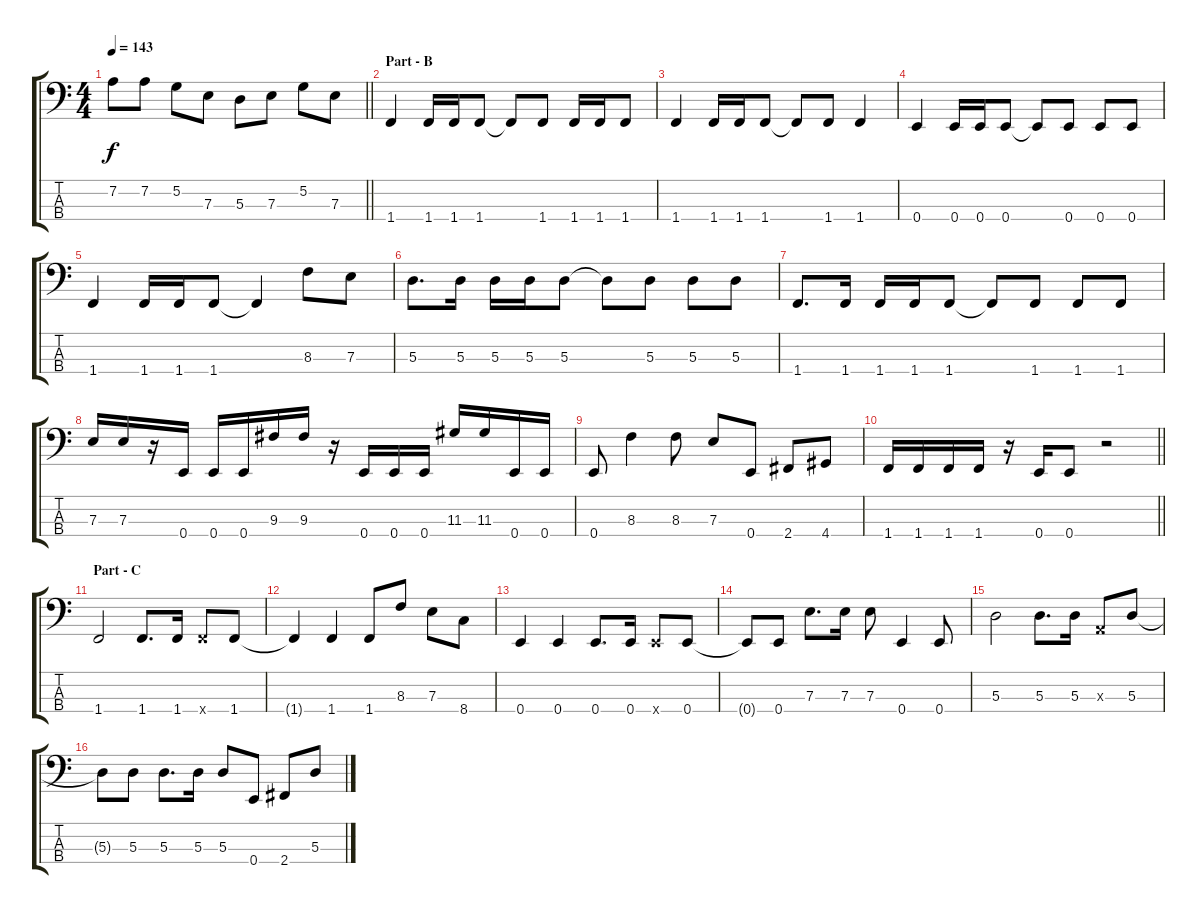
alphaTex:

\track "" {instrument electricbasspick}
\staff {score tabs}
\tuning (G2 D2 A1 E1) {hide}
\ts (4 4)
\tempo 143
\clef f4
\barLineRight lightlight
\ks c
7.2{t}.8{dy f} 7.2.8 5.2.8 7.3.8 5.3.8 7.3.8 5.2.8 7.3.8 |
\section ("" "Part - B")
1.4.4 1.4.16 1.4.16 1.4.8 1.4{t}.8 1.4.8 1.4.16 1.4.16 1.4.8 |
1.4.4 1.4.16 1.4.16 1.4.8 1.4{t}.8 1.4.8 1.4.4 |
0.4.4 0.4.16 0.4.16 0.4.8 0.4{t}.8 0.4.8 0.4.8 0.4.8 |
1.4.4 1.4.16 1.4.16 1.4.8 1.4{t}.4 8.3.8 7.3.8 |
5.3.8{d} 5.3.16 5.3.16 5.3.16 5.3.8 5.3{t}.8 5.3.8 5.3.8 5.3.8 |
1.4.8{d} 1.4.16 1.4.16 1.4.16 1.4.8 1.4{t}.8 1.4.8 1.4.8 1.4.8 |
7.3.16 7.3.16 r.16 0.4.16 0.4.16 0.4.16 9.3.16 9.3.16 r.16 0.4.16 0.4.16 0.4.16 11.3.16 11.3.16 0.4.16 0.4.16 |
0.4.8 8.3.4 8.3.8 7.3.8 0.4.8 2.4.8 4.4.8 |
\barLineRight lightlight
1.4.16 1.4.16 1.4.16 1.4.16 r.16 0.4.16 0.4.8 r.2 |
\section ("" "Part - C")
1.4.2 1.4.8{d} 1.4.16 1.4{x}.8 1.4.8 |
1.4{t}.4 1.4.4 1.4.8 8.3.8 7.3.8 8.4.8 |
0.4.4 0.4.4 0.4.8{d} 0.4.16 0.4{x}.8 0.4.8 |
0.4{t}.8 0.4.8 7.3.8{d} 7.3.16 7.3.8 0.4.4 0.4.8 |
5.3.2 5.3.8{d} 5.3.16 0.3{x}.8 5.3.8 |
5.3{t}.8 5.3.8 5.3.8{d} 5.3.16 5.3.8 0.4.8 2.4.8 5.3.8
